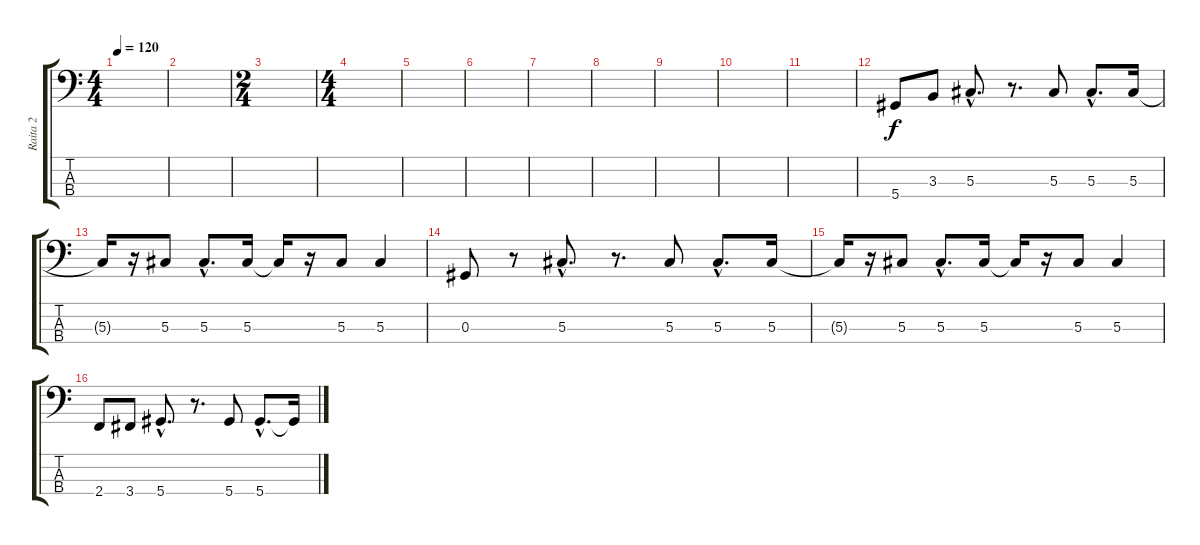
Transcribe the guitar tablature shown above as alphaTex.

\track ("Raita 2" "Raita 2") {instrument electricbassfinger}
\staff {score tabs}
\tuning (Gb2 Db2 Ab1 Eb1) {hide}
\ts (4 4)
\tempo 120
\clef f4
\ks c
|
|
\ts (2 4)
|
\ts (4 4)
|
|
|
|
|
|
|
|
5.4.8 3.3.8 5.3{hac}.8{d} r.8{d} 5.3.8 5.3{hac}.8{d} 5.3.16 |
5.3{t}.16 r.16 5.3.8 5.3{hac}.8{d} 5.3.16 5.3{t}.16 r.16 5.3.8 5.3.4 |
0.3.8 r.8 5.3{hac}.8{d} r.8{d} 5.3.8 5.3{hac}.8{d} 5.3.16 |
5.3{t}.16 r.16 5.3.8 5.3{hac}.8{d} 5.3.16 5.3{t}.16 r.16 5.3.8 5.3.4 |
2.4.8 3.4.8 5.4{hac}.8{d} r.8{d} 5.4.8 5.4{hac}.8{d} 5.4{t}.16
